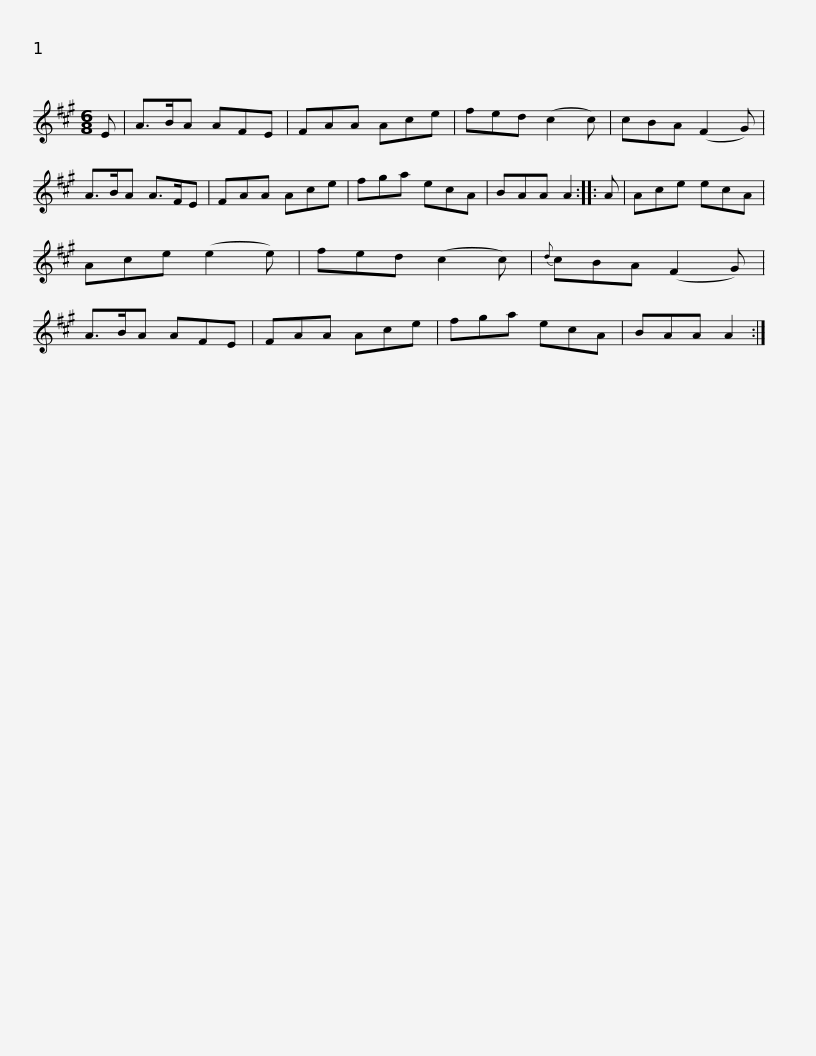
X:1
L:1/8
M:6/8
I:linebreak $
K:A
V:1 treble
V:1
 E | A>BA AFE | FAA Ace | fed (c2 c) | cBA (F2 G) | %5
 A>BA A>FE | FAA Ace | fga ecA |$ BAA A2 :: A | %10
 Ace ecA | Ace (e2 e) | fed (c2 c) |{d} cBA (F2 G) | A>BA AFE | %15
 FAA Ace |$ fga ecA | BAA A2 :| %18
